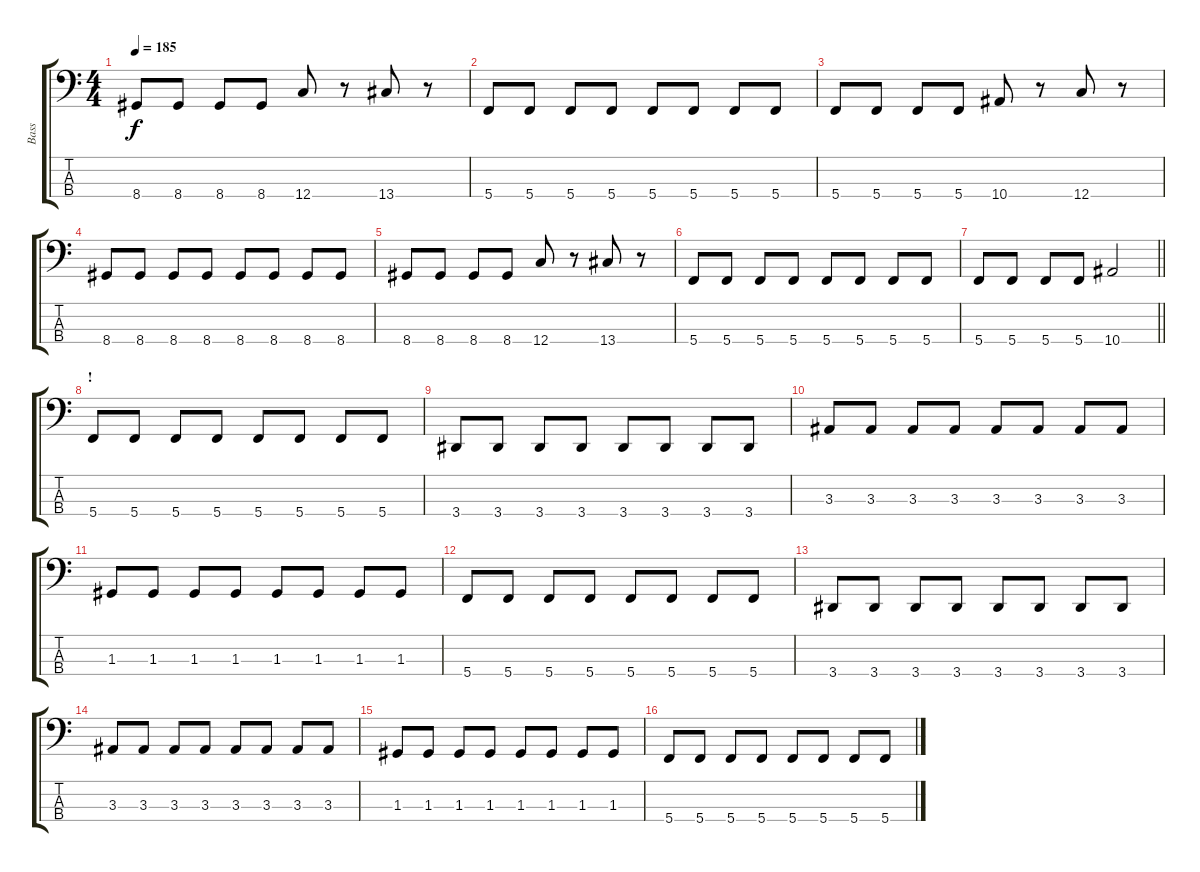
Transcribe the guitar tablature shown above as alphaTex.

\track ("Bass" "Bass") {instrument electricbasspick}
\staff {score tabs}
\tuning (F2 C2 G1 C1) {hide}
\ts (4 4)
\tempo 185
\clef f4
\ks c
8.4.8{dy f} 8.4.8 8.4.8 8.4.8 12.4.8 r.8 13.4.8 r.8 |
5.4.8 5.4.8 5.4.8 5.4.8 5.4.8 5.4.8 5.4.8 5.4.8 |
5.4.8 5.4.8 5.4.8 5.4.8 10.4.8 r.8 12.4.8 r.8 |
8.4.8 8.4.8 8.4.8 8.4.8 8.4.8 8.4.8 8.4.8 8.4.8 |
8.4.8 8.4.8 8.4.8 8.4.8 12.4.8 r.8 13.4.8 r.8 |
5.4.8 5.4.8 5.4.8 5.4.8 5.4.8 5.4.8 5.4.8 5.4.8 |
\barLineRight lightlight
5.4.8 5.4.8 5.4.8 5.4.8 10.4.2 |
\section ("" "!")
5.4.8 5.4.8 5.4.8 5.4.8 5.4.8 5.4.8 5.4.8 5.4.8 |
3.4.8 3.4.8 3.4.8 3.4.8 3.4.8 3.4.8 3.4.8 3.4.8 |
3.3.8 3.3.8 3.3.8 3.3.8 3.3.8 3.3.8 3.3.8 3.3.8 |
1.3.8 1.3.8 1.3.8 1.3.8 1.3.8 1.3.8 1.3.8 1.3.8 |
5.4.8 5.4.8 5.4.8 5.4.8 5.4.8 5.4.8 5.4.8 5.4.8 |
3.4.8 3.4.8 3.4.8 3.4.8 3.4.8 3.4.8 3.4.8 3.4.8 |
3.3.8 3.3.8 3.3.8 3.3.8 3.3.8 3.3.8 3.3.8 3.3.8 |
1.3.8 1.3.8 1.3.8 1.3.8 1.3.8 1.3.8 1.3.8 1.3.8 |
5.4.8 5.4.8 5.4.8 5.4.8 5.4.8 5.4.8 5.4.8 5.4.8
